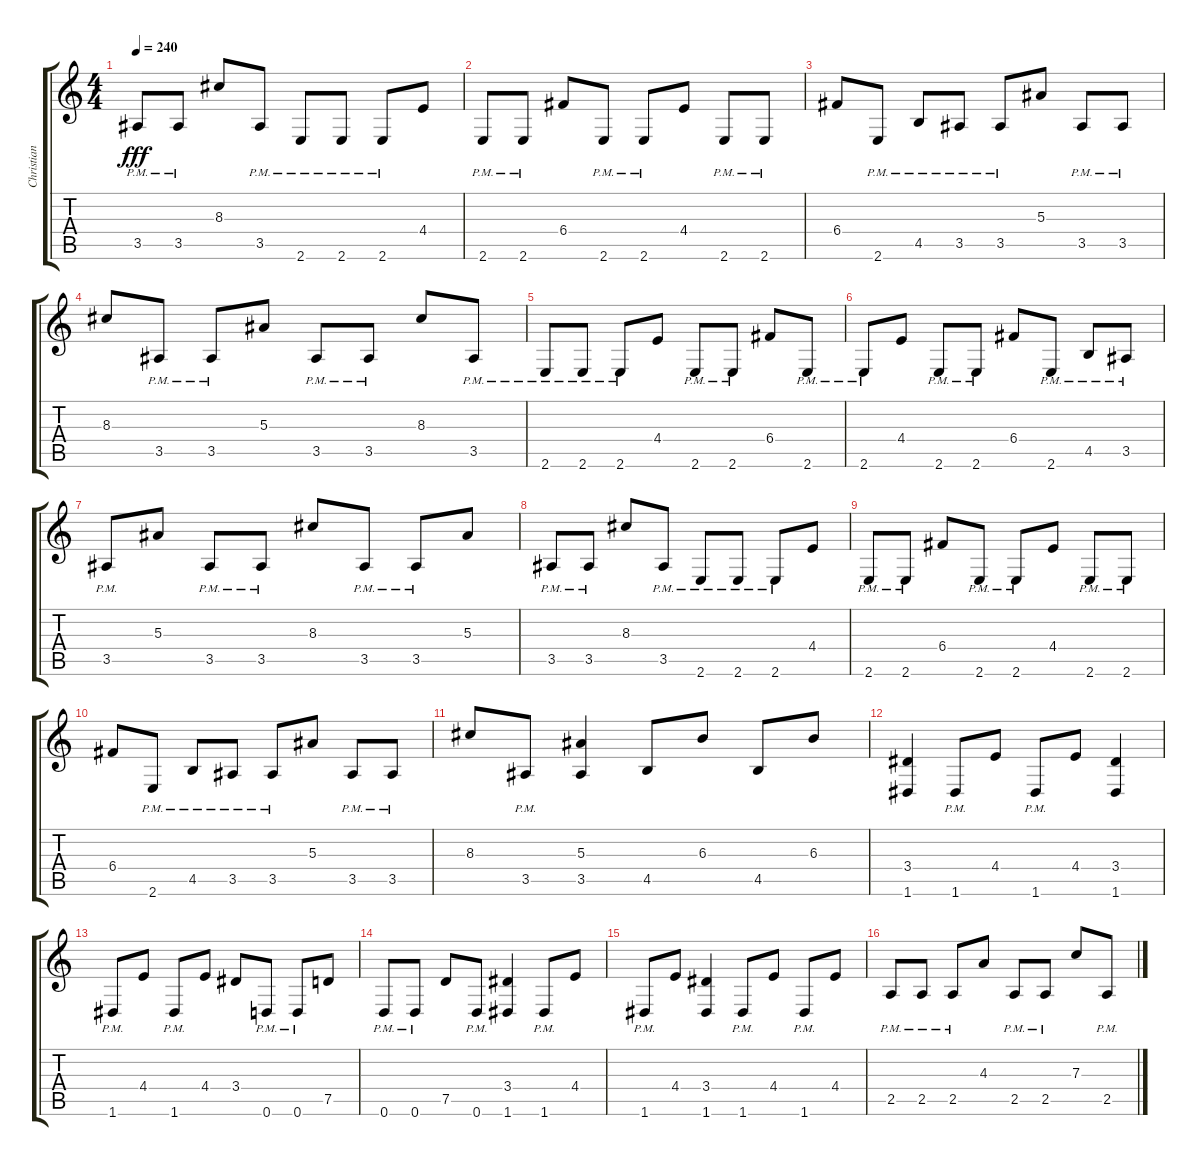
\track ("Christian Muenzer" "Christian ") {instrument distortionguitar}
\staff {score tabs}
\tuning (D4 A3 F3 C3 G2 D2) {hide}
\ts (4 4)
\tempo 240
\clef g2
\ks c
3.5{pm}.8{dy fff} 3.5{pm}.8 8.3.8 3.5{pm}.8 2.6{pm}.8 2.6{pm}.8 2.6{pm}.8 4.4.8 |
2.6{pm}.8 2.6{pm}.8 6.4.8 2.6{pm}.8 2.6{pm}.8 4.4.8 2.6{pm}.8 2.6{pm}.8 |
6.4.8 2.6{pm}.8 4.5{pm}.8 3.5{pm}.8 3.5{pm}.8 5.3.8 3.5{pm}.8 3.5{pm}.8 |
8.3.8 3.5{pm}.8 3.5{pm}.8 5.3.8 3.5{pm}.8 3.5{pm}.8 8.3.8 3.5{pm}.8 |
2.6{pm}.8 2.6{pm}.8 2.6{pm}.8 4.4.8 2.6{pm}.8 2.6{pm}.8 6.4.8 2.6{pm}.8 |
2.6{pm}.8 4.4.8 2.6{pm}.8 2.6{pm}.8 6.4.8 2.6{pm}.8 4.5{pm}.8 3.5{pm}.8 |
3.5{pm}.8 5.3.8 3.5{pm}.8 3.5{pm}.8 8.3.8 3.5{pm}.8 3.5{pm}.8 5.3.8 |
3.5{pm}.8 3.5{pm}.8 8.3.8 3.5{pm}.8 2.6{pm}.8 2.6{pm}.8 2.6{pm}.8 4.4.8 |
2.6{pm}.8 2.6{pm}.8 6.4.8 2.6{pm}.8 2.6{pm}.8 4.4.8 2.6{pm}.8 2.6{pm}.8 |
6.4.8 2.6{pm}.8 4.5{pm}.8 3.5{pm}.8 3.5{pm}.8 5.3.8 3.5{pm}.8 3.5{pm}.8 |
8.3.8 3.5{pm}.8 (5.3 3.5).4 4.5.8 6.3.8 4.5.8 6.3.8 |
(3.4 1.6).4 1.6{pm}.8 4.4.8 1.6{pm}.8 4.4.8 (3.4 1.6).4 |
1.6{pm}.8 4.4.8 1.6{pm}.8 4.4.8 3.4.8 0.6{pm}.8 0.6{pm}.8 7.5.8 |
0.6{pm}.8 0.6{pm}.8 7.5.8 0.6{pm}.8 (3.4 1.6).4 1.6{pm}.8 4.4.8 |
1.6{pm}.8 4.4.8 (3.4 1.6).4 1.6{pm}.8 4.4.8 1.6{pm}.8 4.4.8 |
2.5{pm}.8 2.5{pm}.8 2.5{pm}.8 4.3.8 2.5{pm}.8 2.5{pm}.8 7.3.8 2.5{pm}.8
